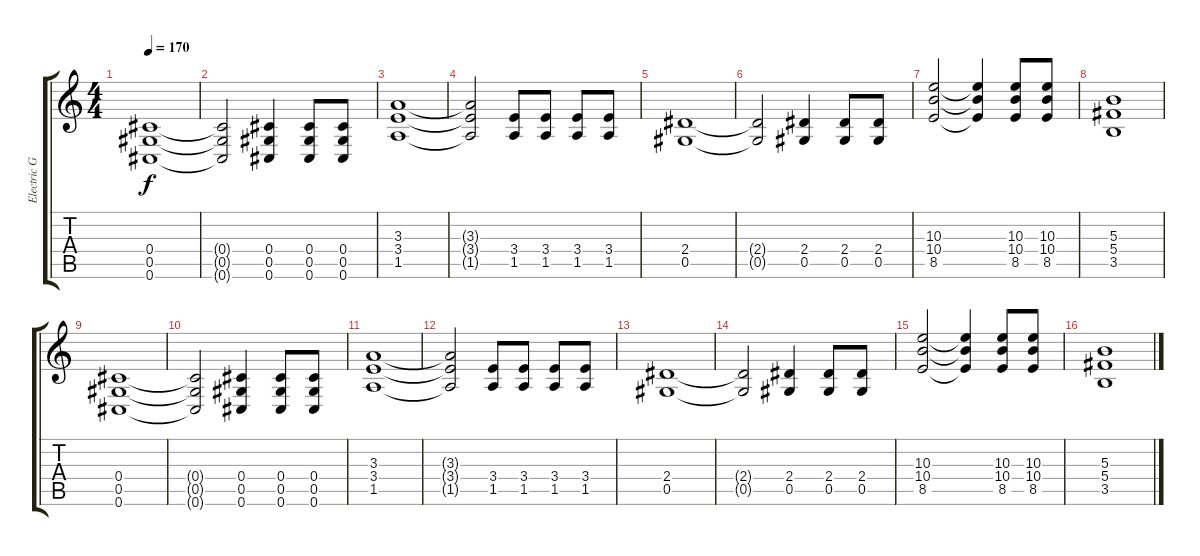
\track ("Electric Guitar (Drive)" "Electric G") {instrument overdrivenguitar}
\staff {score tabs}
\tuning (Eb4 Bb3 Gb3 Db3 Ab2 Db2) {hide}
\ts (4 4)
\tempo 170
\clef g2
\ks c
(0.4 0.5 0.6).1{dy f} |
(0.4{t} 0.5{t} 0.6{t}).2 (0.4 0.5 0.6).4 (0.4 0.5 0.6).8 (0.4 0.5 0.6).8 |
(3.3 3.4 1.5).1 |
(3.3{t} 3.4{t} 1.5{t}).2 (3.4 1.5).8 (3.4 1.5).8 (3.4 1.5).8 (3.4 1.5).8 |
(2.4 0.5).1 |
(2.4{t} 0.5{t}).2 (2.4 0.5).4 (2.4 0.5).8 (2.4 0.5).8 |
(10.3 10.4 8.5).2 (10.3{t} 10.4{t} 8.5{t}).4 (10.3 10.4 8.5).8 (10.3 10.4 8.5).8 |
(5.3 5.4 3.5).1 |
(0.4 0.5 0.6).1 |
(0.4{t} 0.5{t} 0.6{t}).2 (0.4 0.5 0.6).4 (0.4 0.5 0.6).8 (0.4 0.5 0.6).8 |
(3.3 3.4 1.5).1 |
(3.3{t} 3.4{t} 1.5{t}).2 (3.4 1.5).8 (3.4 1.5).8 (3.4 1.5).8 (3.4 1.5).8 |
(2.4 0.5).1 |
(2.4{t} 0.5{t}).2 (2.4 0.5).4 (2.4 0.5).8 (2.4 0.5).8 |
(10.3 10.4 8.5).2 (10.3{t} 10.4{t} 8.5{t}).4 (10.3 10.4 8.5).8 (10.3 10.4 8.5).8 |
(5.3 5.4 3.5).1
